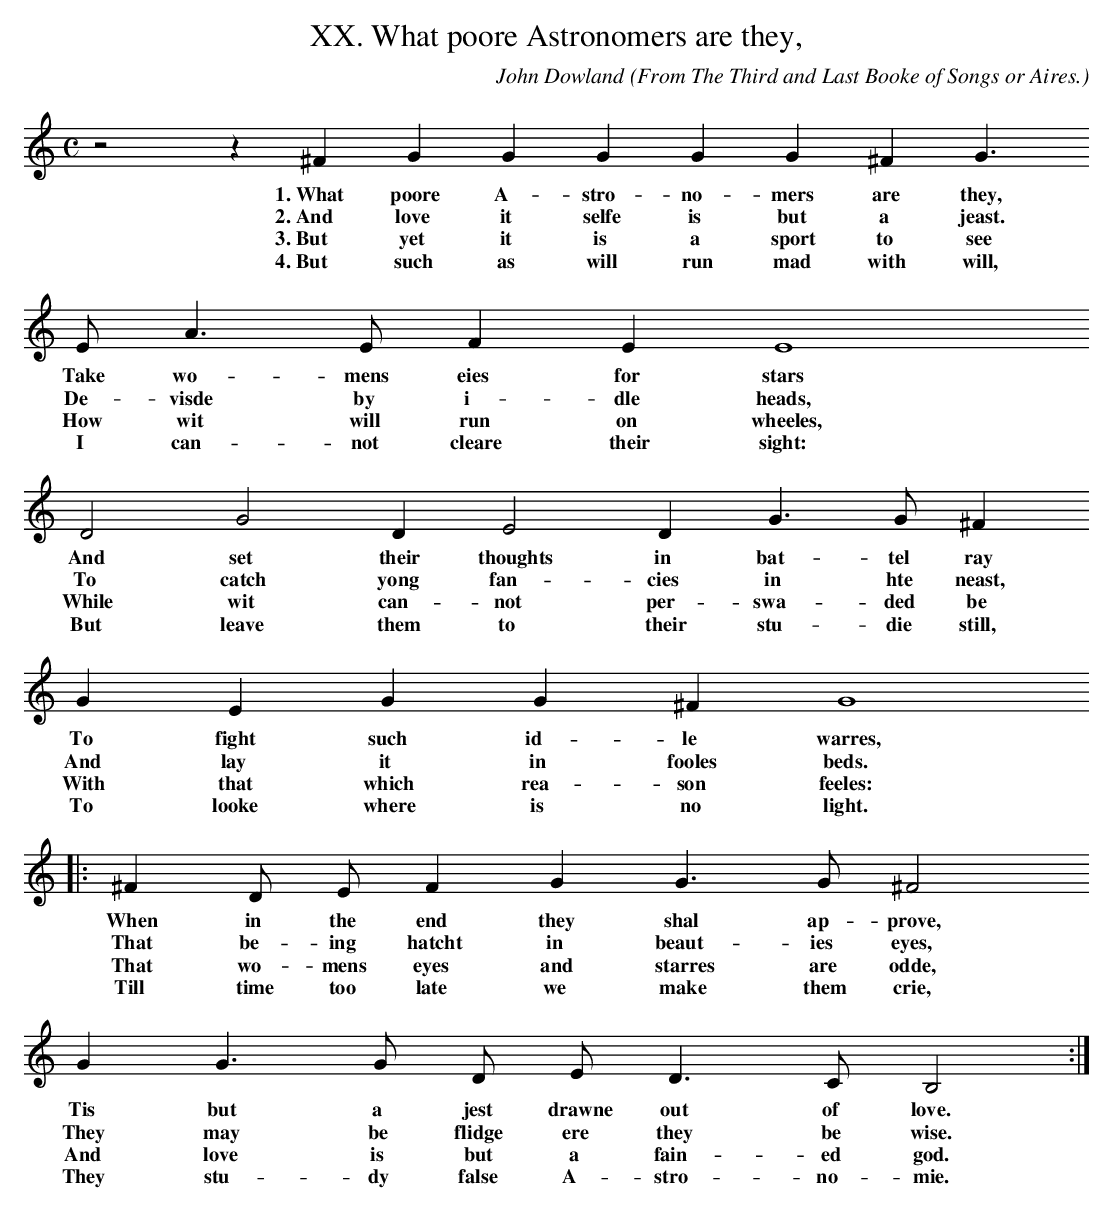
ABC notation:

X:1
T:XX. What poore Astronomers are they,
C: John Dowland
O: From The Third and Last Booke of Songs or Aires.
O: Newly composed to sing to the Lute, Orpharion, or viols,
O: and a dialogue for a base and meane Lute with five voices to sing thereto.
M:C
L:1/4
K:G mix
z2 z ^F G G G G G ^F G3/2
w: 1.~What poore A- stro- no- mers are they,
w: 2.~And love it selfe is but a jeast.
w: 3.~But yet it is a sport to see
w: 4.~But such as will run mad with will,
 E/ A > E F E E4
w: Take wo- mens eies for stars
w: De- visde by i- dle heads,
w: How wit will run on wheeles,
w: I can- not cleare their sight:
D2 G2 D E2 D G > G ^F
w: And set their thoughts in bat- tel ray
w: To catch yong fan- cies in hte neast,
w: While wit can- not per- swa- ded be
w: But leave them to their stu- die still,
G E G G ^F G4
w: To fight such id- le warres,
w: And lay it in fooles beds.
w: With that which rea- son feeles:
w: To looke where is no light.
|:^F D/ E/ F G G > G ^F2
w: When in the end they shal ap- prove,
w: That be- ing hatcht in beaut- ies eyes,
w: That wo- mens eyes and starres are odde,
w: Till time too late we make them crie,
G G > G D/ E/ D > C B,2 :|
w: Tis but a jest drawne out of love.
w: They may be flidge ere they be wise.
w: And love is but a fain- ed god.
w: They stu- dy false A- stro- no- mie.
